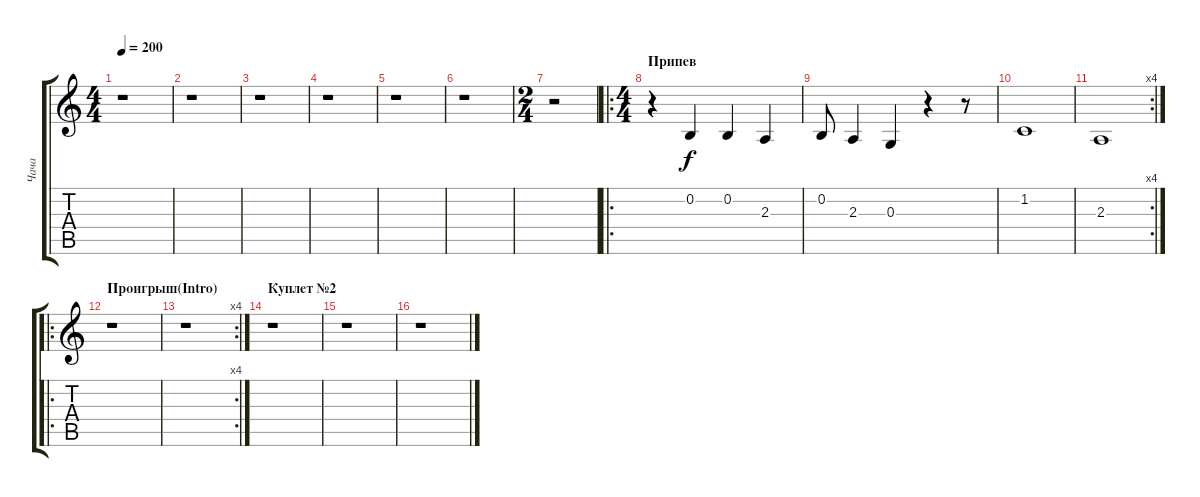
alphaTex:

\track ("Чача" "Чача") {instrument lead8bassandlead}
\staff {score tabs}
\tuning (E4 B3 G3 D3 A2 E2) {hide}
\ts (4 4)
\tempo 200
\clef g2
\ks c
r.1{dy f} |
r.1 |
r.1 |
r.1 |
r.1 |
r.1 |
\ts (2 4)
r.2 |
\ro
\ts (4 4)
\section ("" "Припев")
r.4 0.2.4 0.2.4 2.3.4 |
0.2.8 2.3.4 0.3.4 r.4 r.8 |
1.2.1 |
\rc 4
2.3.1 |
\ro
\section ("" "Прoигрыш(Intro)")
r.1 |
\rc 4
r.1 |
\section ("" "Куплет №2")
r.1 |
r.1 |
r.1
